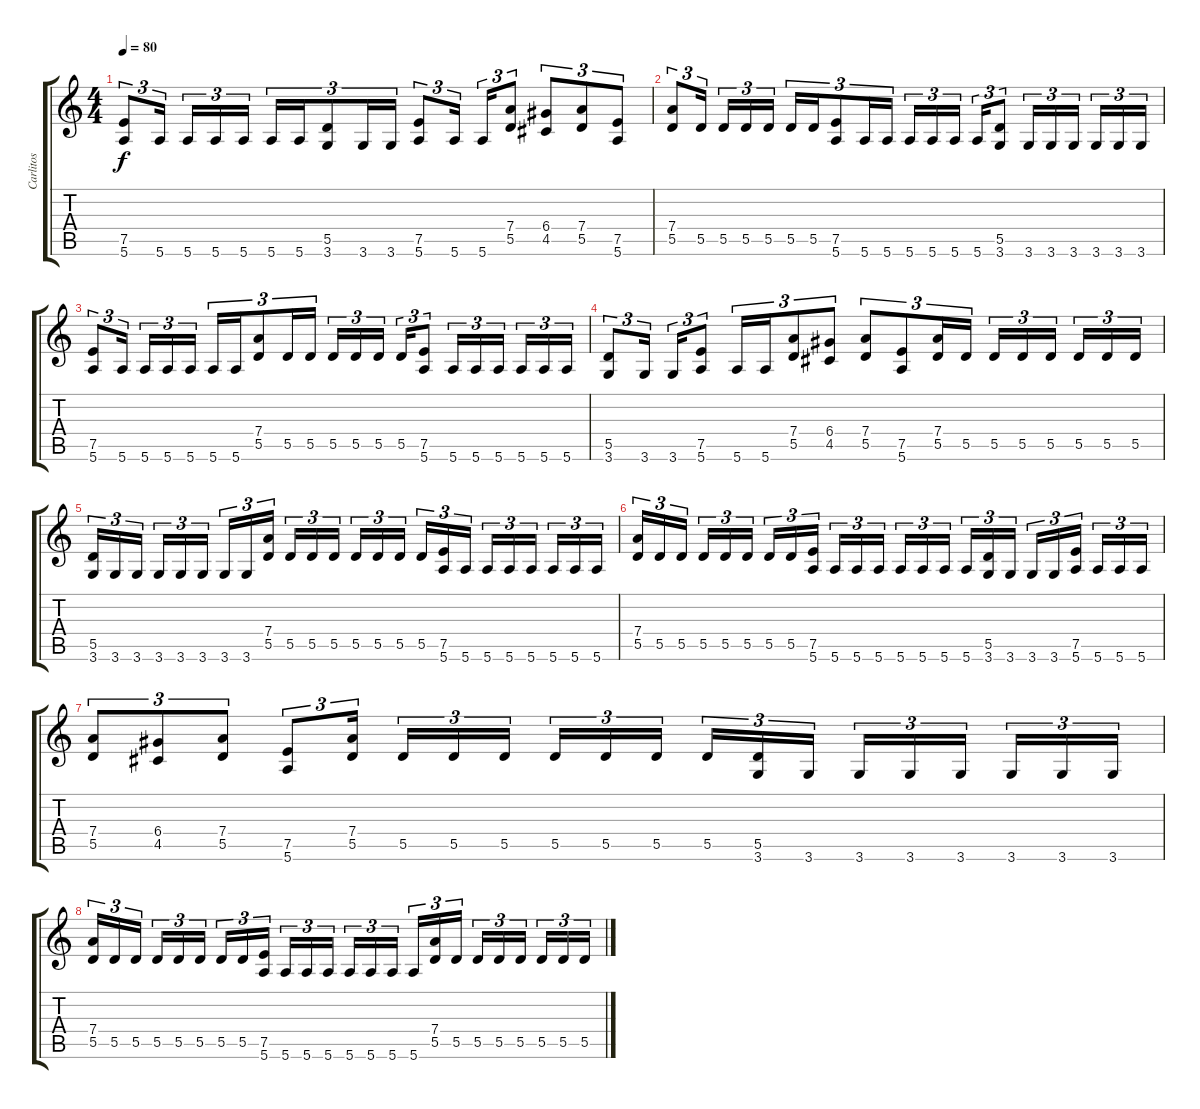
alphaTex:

\track ("Carlitos" "Carlitos") {instrument distortionguitar}
\staff {score tabs}
\tuning (E4 B3 G3 D3 A2 E2) {hide}
\ts (4 4)
\tempo 80
\clef g2
\ks c
(7.5 5.6).8{tu (3 2) dy f} 5.6.16{tu (3 2) beam splitsecondary} 5.6.16{tu (3 2)} 5.6.16{tu (3 2)} 5.6.16{tu (3 2)} 5.6.16{tu (3 2)} 5.6.16{tu (3 2)} (5.5 3.6).8{tu (3 2)} 3.6.16{tu (3 2)} 3.6.16{tu (3 2)} (7.5 5.6).8{tu (3 2)} 5.6.16{tu (3 2) beam splitsecondary} 5.6.16{tu (3 2)} (7.4 5.5).8{tu (3 2)} (6.4 4.5).8{tu (3 2)} (7.4 5.5).8{tu (3 2)} (7.5 5.6).8{tu (3 2)} |
(7.4 5.5).8{tu (3 2)} 5.5.16{tu (3 2) beam splitsecondary} 5.5.16{tu (3 2)} 5.5.16{tu (3 2)} 5.5.16{tu (3 2)} 5.5.16{tu (3 2)} 5.5.16{tu (3 2)} (7.5 5.6).8{tu (3 2)} 5.6.16{tu (3 2)} 5.6.16{tu (3 2)} 5.6.16{tu (3 2)} 5.6.16{tu (3 2)} 5.6.16{tu (3 2) beam splitsecondary} 5.6.16{tu (3 2)} (5.5 3.6).8{tu (3 2)} 3.6.16{tu (3 2)} 3.6.16{tu (3 2)} 3.6.16{tu (3 2) beam splitsecondary} 3.6.16{tu (3 2)} 3.6.16{tu (3 2)} 3.6.16{tu (3 2)} |
(7.5 5.6).8{tu (3 2)} 5.6.16{tu (3 2) beam splitsecondary} 5.6.16{tu (3 2)} 5.6.16{tu (3 2)} 5.6.16{tu (3 2)} 5.6.16{tu (3 2)} 5.6.16{tu (3 2)} (7.4 5.5).8{tu (3 2)} 5.5.16{tu (3 2)} 5.5.16{tu (3 2)} 5.5.16{tu (3 2)} 5.5.16{tu (3 2)} 5.5.16{tu (3 2) beam splitsecondary} 5.5.16{tu (3 2)} (7.5 5.6).8{tu (3 2)} 5.6.16{tu (3 2)} 5.6.16{tu (3 2)} 5.6.16{tu (3 2) beam splitsecondary} 5.6.16{tu (3 2)} 5.6.16{tu (3 2)} 5.6.16{tu (3 2)} |
(5.5 3.6).8{tu (3 2)} 3.6.16{tu (3 2) beam splitsecondary} 3.6.16{tu (3 2)} (7.5 5.6).8{tu (3 2)} 5.6.16{tu (3 2)} 5.6.16{tu (3 2)} (7.4 5.5).8{tu (3 2)} (6.4 4.5).8{tu (3 2)} (7.4 5.5).8{tu (3 2)} (7.5 5.6).8{tu (3 2)} (7.4 5.5).16{tu (3 2)} 5.5.16{tu (3 2)} 5.5.16{tu (3 2)} 5.5.16{tu (3 2)} 5.5.16{tu (3 2) beam splitsecondary} 5.5.16{tu (3 2)} 5.5.16{tu (3 2)} 5.5.16{tu (3 2)} |
(5.5 3.6).16{tu (3 2)} 3.6.16{tu (3 2)} 3.6.16{tu (3 2) beam splitsecondary} 3.6.16{tu (3 2)} 3.6.16{tu (3 2)} 3.6.16{tu (3 2)} 3.6.16{tu (3 2)} 3.6.16{tu (3 2)} (7.4 5.5).16{tu (3 2) beam splitsecondary} 5.5.16{tu (3 2)} 5.5.16{tu (3 2)} 5.5.16{tu (3 2)} 5.5.16{tu (3 2)} 5.5.16{tu (3 2)} 5.5.16{tu (3 2) beam splitsecondary} 5.5.16{tu (3 2)} (7.5 5.6).16{tu (3 2)} 5.6.16{tu (3 2)} 5.6.16{tu (3 2)} 5.6.16{tu (3 2)} 5.6.16{tu (3 2) beam splitsecondary} 5.6.16{tu (3 2)} 5.6.16{tu (3 2)} 5.6.16{tu (3 2)} |
(7.4 5.5).16{tu (3 2)} 5.5.16{tu (3 2)} 5.5.16{tu (3 2) beam splitsecondary} 5.5.16{tu (3 2)} 5.5.16{tu (3 2)} 5.5.16{tu (3 2)} 5.5.16{tu (3 2)} 5.5.16{tu (3 2)} (7.5 5.6).16{tu (3 2) beam splitsecondary} 5.6.16{tu (3 2)} 5.6.16{tu (3 2)} 5.6.16{tu (3 2)} 5.6.16{tu (3 2)} 5.6.16{tu (3 2)} 5.6.16{tu (3 2) beam splitsecondary} 5.6.16{tu (3 2)} (5.5 3.6).16{tu (3 2)} 3.6.16{tu (3 2)} 3.6.16{tu (3 2)} 3.6.16{tu (3 2)} (7.5 5.6).16{tu (3 2) beam splitsecondary} 5.6.16{tu (3 2)} 5.6.16{tu (3 2)} 5.6.16{tu (3 2)} |
(7.4 5.5).8{tu (3 2)} (6.4 4.5).8{tu (3 2)} (7.4 5.5).8{tu (3 2)} (7.5 5.6).8{tu (3 2)} (7.4 5.5).16{tu (3 2) beam splitsecondary} 5.5.16{tu (3 2)} 5.5.16{tu (3 2)} 5.5.16{tu (3 2)} 5.5.16{tu (3 2)} 5.5.16{tu (3 2)} 5.5.16{tu (3 2) beam splitsecondary} 5.5.16{tu (3 2)} (5.5 3.6).16{tu (3 2)} 3.6.16{tu (3 2)} 3.6.16{tu (3 2)} 3.6.16{tu (3 2)} 3.6.16{tu (3 2) beam splitsecondary} 3.6.16{tu (3 2)} 3.6.16{tu (3 2)} 3.6.16{tu (3 2)} |
(7.4 5.5).16{tu (3 2)} 5.5.16{tu (3 2)} 5.5.16{tu (3 2) beam splitsecondary} 5.5.16{tu (3 2)} 5.5.16{tu (3 2)} 5.5.16{tu (3 2)} 5.5.16{tu (3 2)} 5.5.16{tu (3 2)} (7.5 5.6).16{tu (3 2) beam splitsecondary} 5.6.16{tu (3 2)} 5.6.16{tu (3 2)} 5.6.16{tu (3 2)} 5.6.16{tu (3 2)} 5.6.16{tu (3 2)} 5.6.16{tu (3 2) beam splitsecondary} 5.6.16{tu (3 2)} (7.4 5.5).16{tu (3 2)} 5.5.16{tu (3 2)} 5.5.16{tu (3 2)} 5.5.16{tu (3 2)} 5.5.16{tu (3 2) beam splitsecondary} 5.5.16{tu (3 2)} 5.5.16{tu (3 2)} 5.5.16{tu (3 2)}
